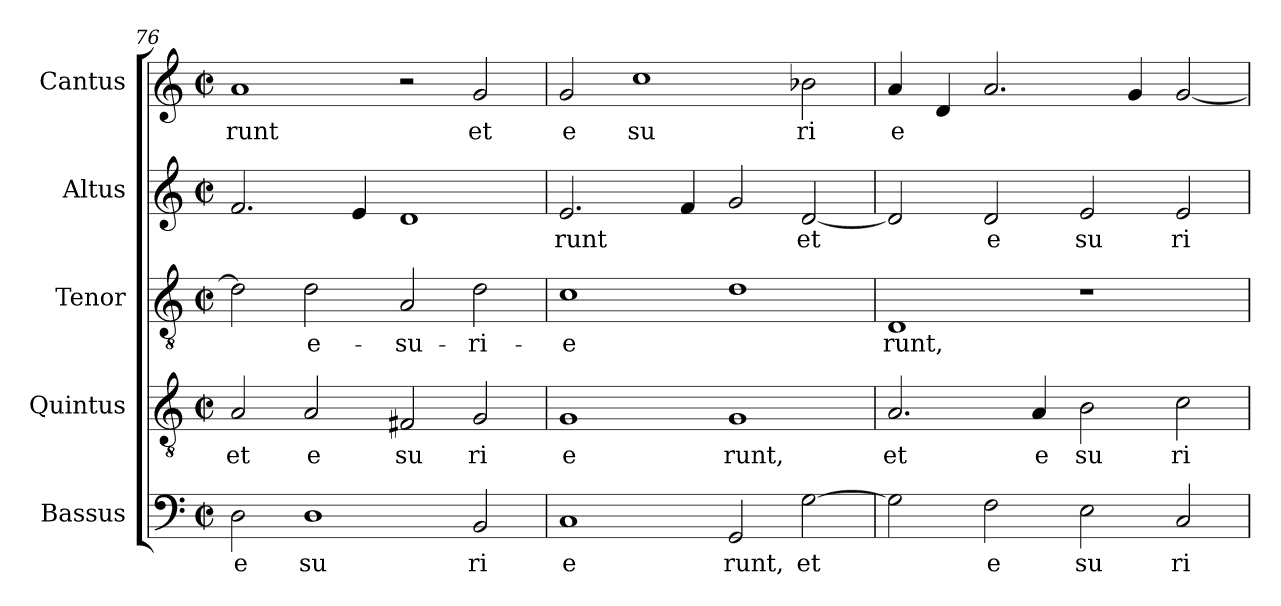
**kern	**text	**kern	**text	**kern	**text	**kern	**text	**kern	**text
*part5	*part5	*part4	*part4	*part3	*part3	*part2	*part2	*part1	*part1
*staff5	*staff5	*staff4	*staff4	*staff3	*staff3	*staff2	*staff2	*staff1	*staff1
*I"Bassus	*	*I"Quintus	*	*I"Tenor	*	*I"Altus	*	*I"Cantus	*
*clefF4	*	*clefGv2	*	*clefGv2	*	*clefG2	*	*clefG2	*
*k[]	*	*k[]	*	*k[]	*	*k[]	*	*k[]	*
*C:	*	*C:	*	*C:	*	*C:	*	*C:	*
*M2/2	*	*M2/2	*	*M2/2	*	*M2/2	*	*M2/2	*
*met(c|)	*	*met(c|)	*	*met(c|)	*	*met(c|)	*	*met(c|)	*
=76	=76	=76	=76	=76	=76	=76	=76	=76	=76
!	!LO:LY:b:cj	!	!LO:LY:b:cj	!	!LO:LY:b:cj	!	!LO:LY:b:cj	!	!LO:LY:b:cj
2D\	e	2A/	et	2d\]	.	2.f/	.	1a	runt
!	!LO:LY:b:cj	!	!LO:LY:b:cj	!	!LO:LY:b:cj	!	!	!	!
1D	su	2A/	e	2d\	e-	.	.	.	.
!	!	!	!	!	!	!	!LO:LY:b:cj	!	!
.	.	.	.	.	.	4e/	.	.	.
!	!	!	!LO:LY:b:cj	!	!LO:LY:b:cj	!	!LO:LY:b:cj	!	!
.	.	2F#X/	su	2A/	-su-	1d	.	2r	.
!	!LO:LY:b:cj	!	!LO:LY:b:cj	!	!LO:LY:b:cj	!	!	!	!LO:LY:b:cj
2BB/	ri	2G/	ri	2d\	-ri-	.	.	2g/	et
=77	=77	=77	=77	=77	=77	=77	=77	=77	=77
!	!LO:LY:b:cj	!	!LO:LY:b:cj	!	!LO:LY:b:cj	!	!LO:LY:b:cj	!	!LO:LY:b:cj
1C	e	1G	e	1c	-e-	2.e/	runt	2g/	e
!	!	!	!	!	!	!	!	!	!LO:LY:b:cj
.	.	.	.	.	.	.	.	1cc	su
!	!	!	!	!	!	!	!LO:LY:b:cj	!	!
.	.	.	.	.	.	4f/	.	.	.
!	!LO:LY:b:cj	!	!LO:LY:b:cj	!	!LO:LY:b:cj	!	!LO:LY:b:cj	!	!
2GG/	runt,	1G	runt,	1d	--	2g/	.	.	.
!	!LO:LY:b:cj	!	!	!	!	!	!LO:LY:b:cj	!	!LO:LY:b:cj
[>2G\	et	.	.	.	.	[<2d/	et	2b-X\	ri
=78	=78	=78	=78	=78	=78	=78	=78	=78	=78
!	!LO:LY:b:cj	!	!LO:LY:b:cj	!	!LO:LY:b:cj	!	!LO:LY:b:cj	!	!LO:LY:b:cj
2G\]	.	2.A/	et	1D	-runt,	2d/]	.	4a/	e
!	!	!	!	!	!	!	!	!	!LO:LY:b:cj
.	.	.	.	.	.	.	.	4d/	.
!	!LO:LY:b:cj	!	!	!	!	!	!LO:LY:b:cj	!	!LO:LY:b:cj
2F\	e	.	.	.	.	2d/	e	2.a/	.
!	!	!	!LO:LY:b:cj	!	!	!	!	!	!
.	.	4A/	e	.	.	.	.	.	.
!	!LO:LY:b:cj	!	!LO:LY:b:cj	!	!	!	!LO:LY:b:cj	!	!
2E\	su	2B\	su	1r	.	2e/	su	.	.
!	!	!	!	!	!	!	!	!	!LO:LY:b:cj
.	.	.	.	.	.	.	.	4g/	.
!	!LO:LY:b:cj	!	!LO:LY:b:cj	!	!	!	!LO:LY:b:cj	!	!LO:LY:b:cj
2C/	ri	2c\	ri	.	.	2e/	ri	[<2g/	.
=	=	=	=	=	=	=	=	=	=
*-	*-	*-	*-	*-	*-	*-	*-	*-	*-
